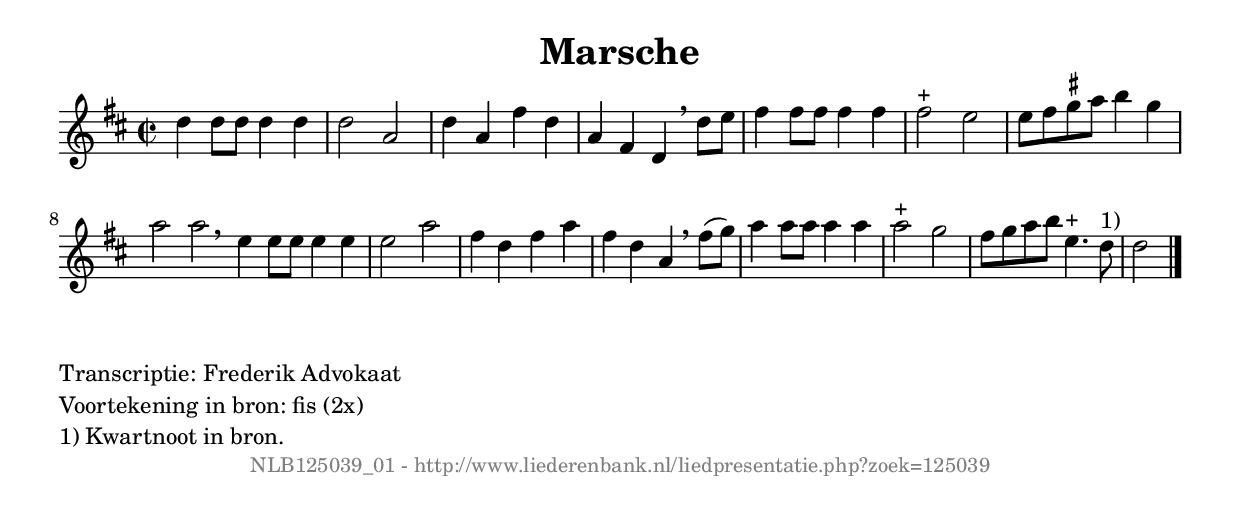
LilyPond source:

%
% produced by wce2krn 1.64 (7 June 2014)
%
\version"2.16"
#(append! paper-alist '(("long" . (cons (* 210 mm) (* 2000 mm)))))
#(set-default-paper-size "long")
sb = {\breathe}
mBreak = {\breathe }
bBreak = {\breathe }
x = {\once\override NoteHead #'style = #'cross }
gl=\glissando
itime={\override Staff.TimeSignature #'stencil = ##f }
ficta = {\once\set suggestAccidentals = ##t}
fine = {\once\override Score.RehearsalMark #'self-alignment-X = #1 \mark \markup {\italic{Fine}}}
dc = {\once\override Score.RehearsalMark #'self-alignment-X = #1 \mark \markup {\italic{D.C.}}}
dcf = {\once\override Score.RehearsalMark #'self-alignment-X = #1 \mark \markup {\italic{D.C. al Fine}}}
dcc = {\once\override Score.RehearsalMark #'self-alignment-X = #1 \mark \markup {\italic{D.C. al Coda}}}
ds = {\once\override Score.RehearsalMark #'self-alignment-X = #1 \mark \markup {\italic{D.S.}}}
dsf = {\once\override Score.RehearsalMark #'self-alignment-X = #1 \mark \markup {\italic{D.S. al Fine}}}
dsc = {\once\override Score.RehearsalMark #'self-alignment-X = #1 \mark \markup {\italic{D.S. al Coda}}}
pv = {\set Score.repeatCommands = #'((volta "1"))}
sv = {\set Score.repeatCommands = #'((volta "2"))}
tv = {\set Score.repeatCommands = #'((volta "3"))}
qv = {\set Score.repeatCommands = #'((volta "4"))}
xv = {\set Score.repeatCommands = #'((volta #f))}
\header{ tagline = ""
title = "Marsche"
}
\score {{
\key d \major
\relative g'
{
\set melismaBusyProperties = #'()
\time 2/2
\tempo 4=120
\override Score.MetronomeMark #'transparent = ##t
\override Score.RehearsalMark #'break-visibility = #(vector #t #t #f)
d'4 d8 d d4 d d2 a d4 a fis' d a fis d \sb d'8 e fis4 fis8 fis fis4 fis fis2^"+" e e8 fis \ficta gis a b4 \ficta gis a2 a \bar ":|:" \bBreak
e4 e8 e e4 e e2 a fis4 d fis a fis d a \sb fis'8( g) a4 a8 a a4 a a2^"+" g fis8 g a b e,4.^"+" d8^"1)" d2 \bar "|."
 }}
 \midi { }
 \layout {
            indent = 0.0\cm
}
}
\markup { \wordwrap-string #" 
Transcriptie: Frederik Advokaat

Voortekening in bron: fis (2x)

1) Kwartnoot in bron.
"}
\markup { \vspace #0 } \markup { \with-color #grey \fill-line { \center-column { \smaller "NLB125039_01 - http://www.liederenbank.nl/liedpresentatie.php?zoek=125039" } } }
